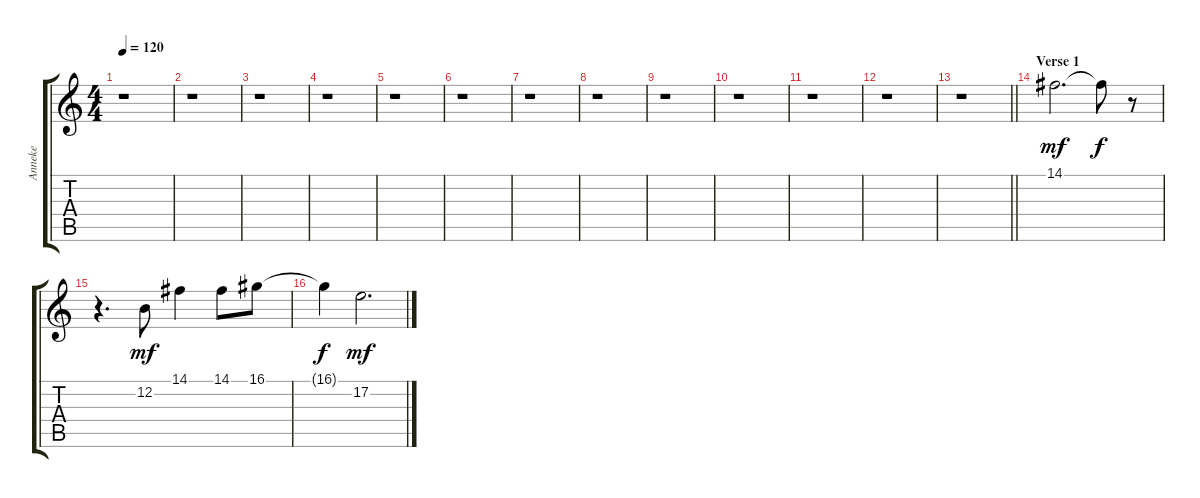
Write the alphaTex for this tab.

\track ("Anneke" "Anneke") {instrument clarinet}
\staff {score tabs}
\tuning (E4 B3 G3 D3 A2 E2) {hide}
\ts (4 4)
\tempo 120
\clef g2
\ks c
r.1{dy f} |
r.1 |
r.1 |
r.1 |
r.1 |
r.1 |
r.1 |
r.1 |
r.1 |
r.1 |
r.1 |
r.1 |
\barLineRight lightlight
r.1 |
\section ("" "Verse 1")
14.1.2{d dy mf} 14.1{t}.8{dy f} r.8 |
r.4{d} 12.2.8{dy mf} 14.1.4 14.1.8 16.1.8 |
16.1{t}.4{dy f} 17.2.2{d dy mf}
